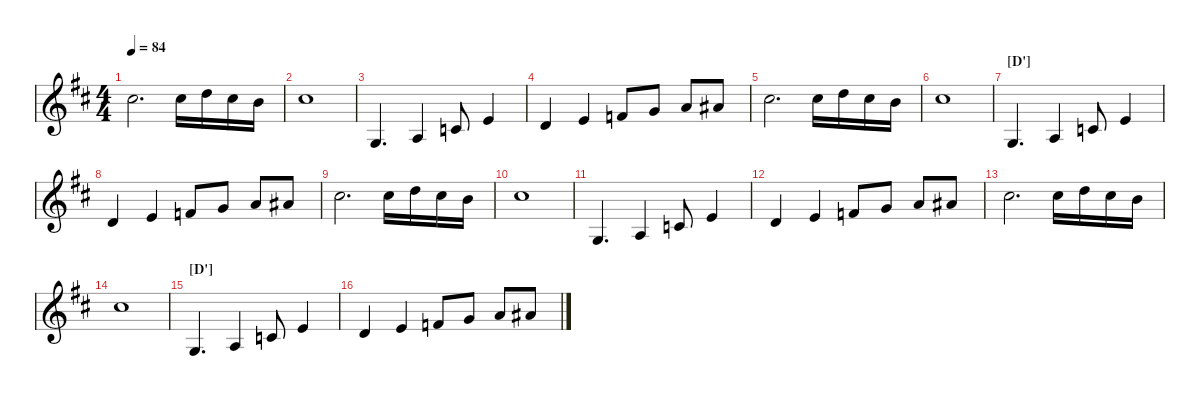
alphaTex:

\hideDynamics
\bracketExtendMode nobrackets
\singleTrackTrackNamePolicy hidden
\multiTrackTrackNamePolicy hidden
\otherSystemsTrackNameOrientation horizontal
\track ("Violin" "Violin") {instrument violin}
\staff {score}
\tuning (E5 A4 D4 G3)
\ts (4 4)
\tempo 84
\clef g2
\scale
0.333333
\ks d
4.2{acc #}.2{d dy f beam Down} 4.2{acc #}.16{beam Down} 5.2{acc forcenatural}.16{beam Down} 4.2{acc #}.16{beam Down} 2.2{acc forcenatural}.16{beam Down} |
\scale
0.333333 4.2{acc #}.1{beam Down} |
\scale
0.333333 0.4{acc forcenatural}.4{d beam Up} 2.4{acc forcenatural}.4{beam Up} 5.4{acc forcenatural}.8{beam Up} 2.3{acc forcenatural}.4{beam Up} |
\scale
0.333333 0.3{acc forcenatural}.4{beam Up} 2.3{acc forcenatural}.4{beam Up} 3.3{acc forcenatural}.8{beam Up} 5.3{acc forcenatural}.8{beam Up} 0.2{acc forcenatural}.8{beam Up} 1.2{acc #}.8{beam Up} |
\scale
0.333333 4.2{acc #}.2{d beam Down} 4.2{acc #}.16{beam Down} 5.2{acc forcenatural}.16{beam Down} 4.2{acc #}.16{beam Down} 2.2{acc forcenatural}.16{beam Down} |
\scale
0.333333 4.2{acc #}.1{beam Down} |
\section ("D'" "")
\scale
0.333333 0.4{acc forcenatural}.4{d beam Up} 2.4{acc forcenatural}.4{beam Up} 5.4{acc forcenatural}.8{beam Up} 2.3{acc forcenatural}.4{beam Up} |
\scale
0.333333 0.3{acc forcenatural}.4{beam Up} 2.3{acc forcenatural}.4{beam Up} 3.3{acc forcenatural}.8{beam Up} 5.3{acc forcenatural}.8{beam Up} 0.2{acc forcenatural}.8{beam Up} 1.2{acc #}.8{beam Up} |
\scale
0.333333 4.2{acc #}.2{d beam Down} 4.2{acc #}.16{beam Down} 5.2{acc forcenatural}.16{beam Down} 4.2{acc #}.16{beam Down} 2.2{acc forcenatural}.16{beam Down} |
\scale
0.333333 4.2{acc #}.1{beam Down} |
\scale
0.333333 0.4{acc forcenatural}.4{d beam Up} 2.4{acc forcenatural}.4{beam Up} 5.4{acc forcenatural}.8{beam Up} 2.3{acc forcenatural}.4{beam Up} |
\scale
0.333333 0.3{acc forcenatural}.4{beam Up} 2.3{acc forcenatural}.4{beam Up} 3.3{acc forcenatural}.8{beam Up} 5.3{acc forcenatural}.8{beam Up} 0.2{acc forcenatural}.8{beam Up} 1.2{acc #}.8{beam Up} |
\scale
0.333333 4.2{acc #}.2{d beam Down} 4.2{acc #}.16{beam Down} 5.2{acc forcenatural}.16{beam Down} 4.2{acc #}.16{beam Down} 2.2{acc forcenatural}.16{beam Down} |
\scale
0.333333 4.2{acc #}.1{beam Down} |
\section ("D'" "")
\scale
0.333333 0.4{acc forcenatural}.4{d beam Up} 2.4{acc forcenatural}.4{beam Up} 5.4{acc forcenatural}.8{beam Up} 2.3{acc forcenatural}.4{beam Up} |
\scale
0.333333 0.3{acc forcenatural}.4{beam Up} 2.3{acc forcenatural}.4{beam Up} 3.3{acc forcenatural}.8{beam Up} 5.3{acc forcenatural}.8{beam Up} 0.2{acc forcenatural}.8{beam Up} 1.2{acc #}.8{beam Up}
